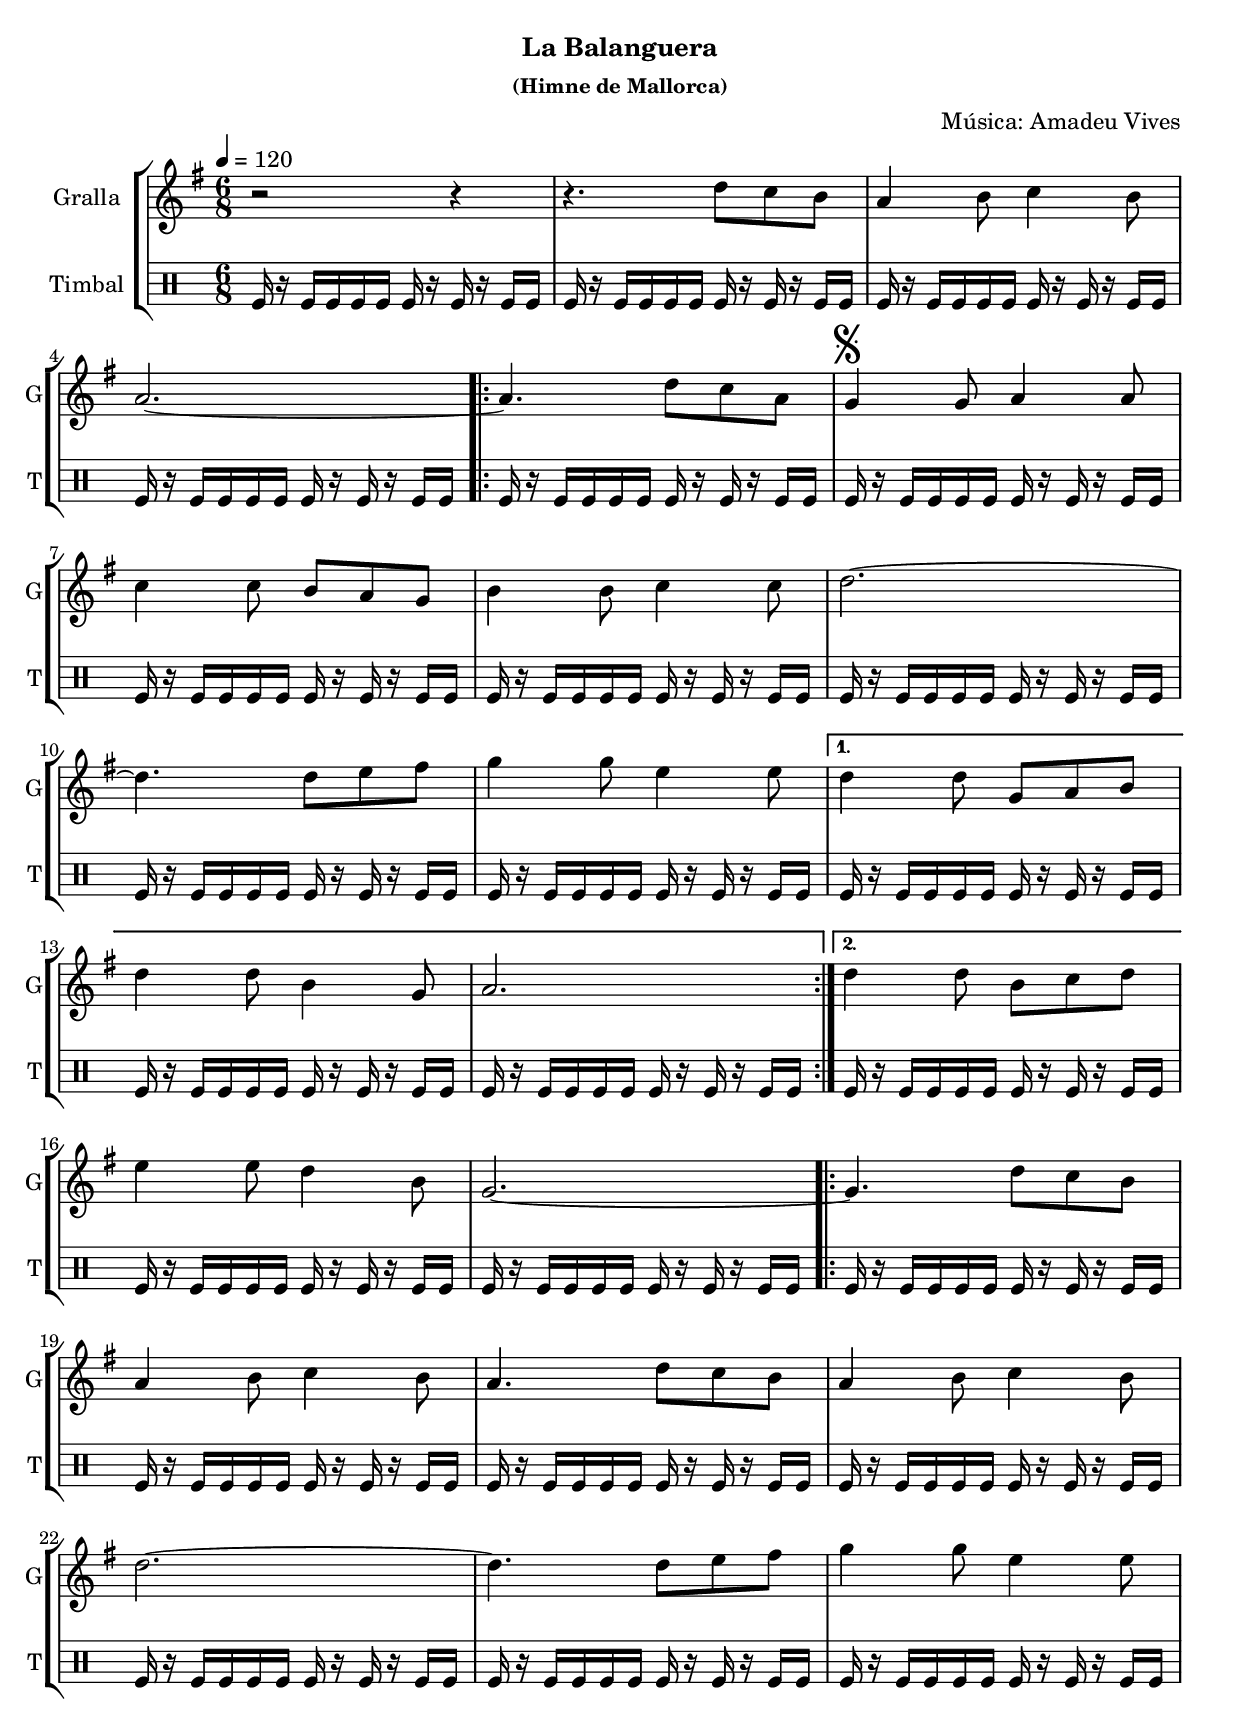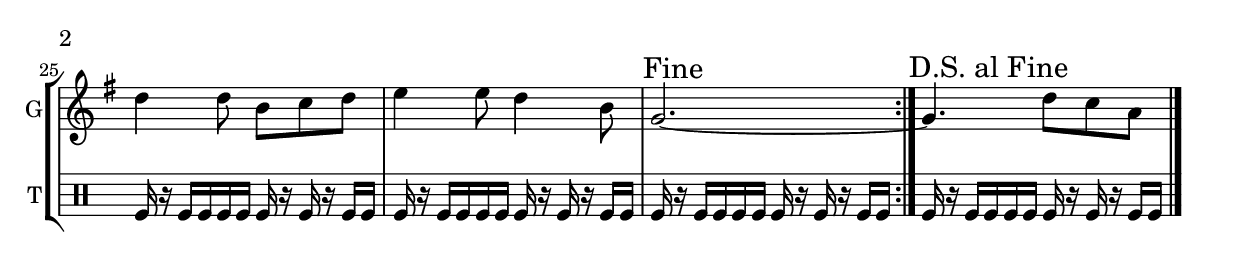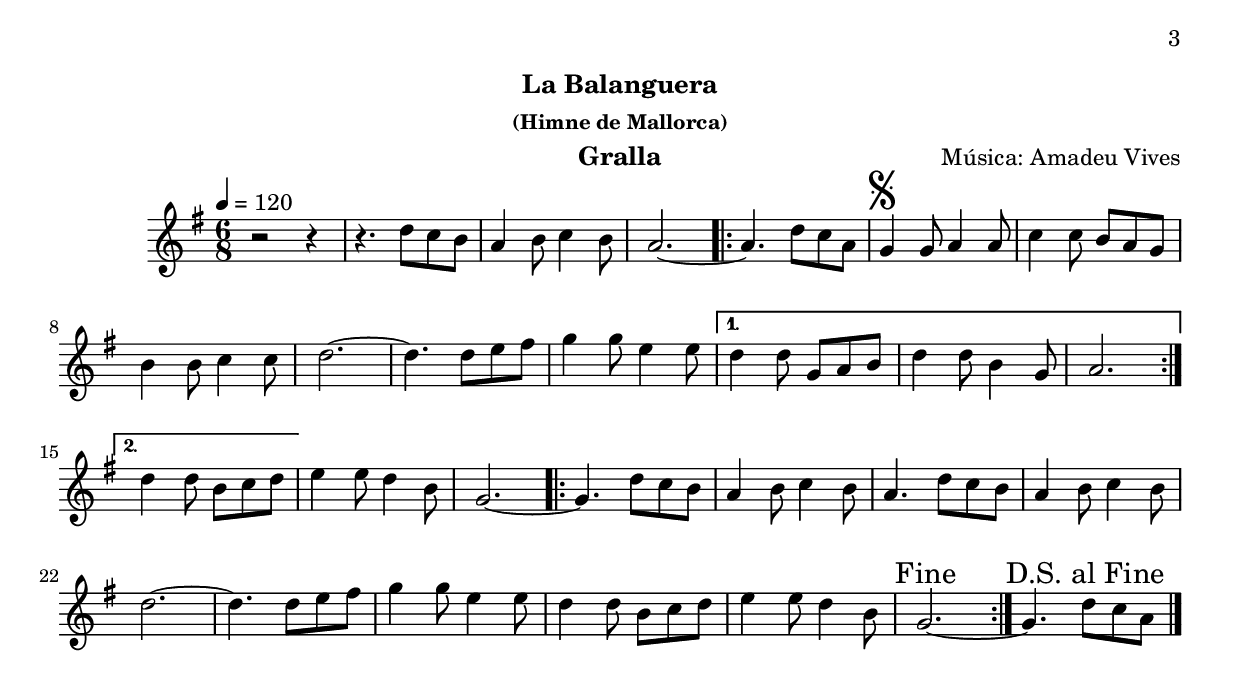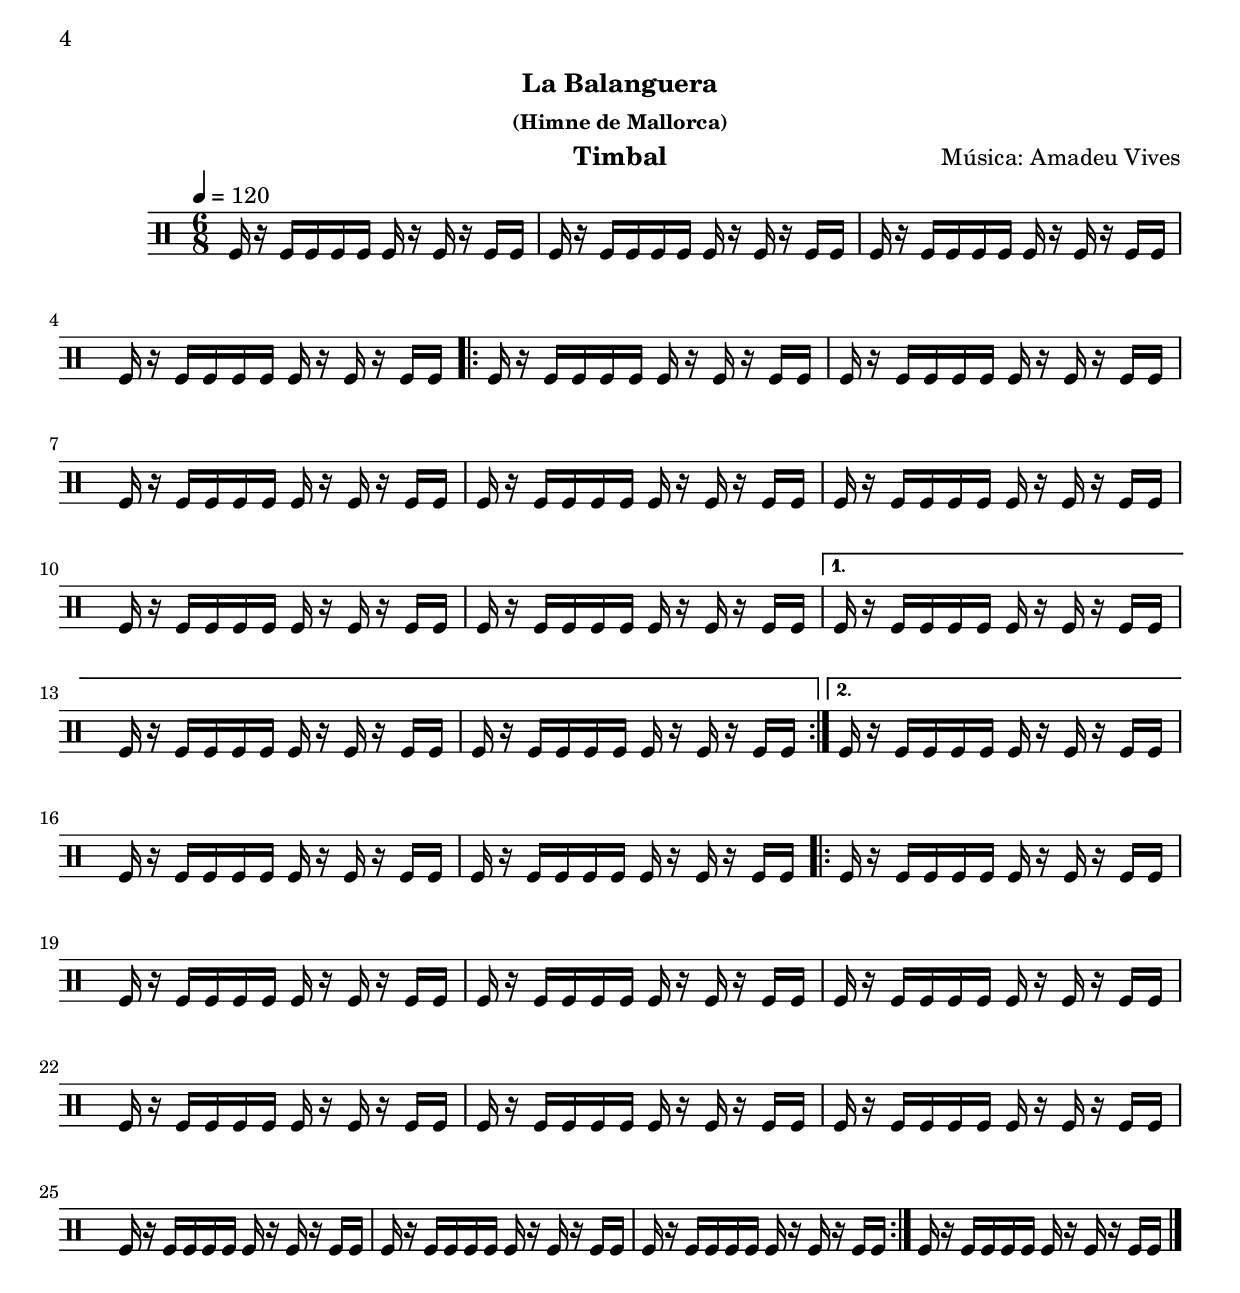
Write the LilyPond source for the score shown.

\version "2.22.1"

\header {
  dedication=""
  title="    "
  subtitle="La Balanguera"
  subsubtitle="(Himne de Mallorca)"
  poet=""
  meter=""
  piece=""
  composer="Música: Amadeu Vives"
  arranger=""
  opus=""
  instrument=""
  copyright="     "
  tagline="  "
}

liniaroAa =
\relative d''
{
  \tempo 4=120
  \clef treble
  \key g \major
  \time 6/8
  r2 r4  |
  r4. d8 c b  |
  a4 b8 c4 b8  |
  a2. ~  |
  %05
  \repeat volta 2 { a4. d8 c a  |
  \mark \markup {\musicglyph #"scripts.segno"} g4 g8 a4 a8  |
  c4 c8 b a g  |
  b4 b8 c4 c8  |
  d2. ~  |
  %10
  d4. d8 e fis  |
  g4 g8 e4 e8 }
  \alternative { { d4 d8 g, a b  |
  d4 d8 b4 g8  |
  a2. }
  %15
  { d4 d8 b c d } }
  e4 e8 d4 b8  |
  g2. ~  |
  \repeat volta 2 { g4. d'8 c b  |
  a4 b8 c4 b8  |
  %20
  a4. d8 c b  |
  a4 b8 c4 b8  |
  d2. ~  |
  d4. d8 e fis  |
  g4 g8 e4 e8  |
  %25
  d4 d8 b c d  |
  e4 e8 d4 b8  |
  \mark "Fine" g2. ~  | }
  \mark "D.S. al Fine" g4. d'8 c a  \bar "|."
}

liniaroAb =
\drummode
{
  \tempo 4=120
  \time 6/8
  tomfl16 r tomfl tomfl tomfl tomfl tomfl r tomfl r tomfl tomfl  |
  tomfl16 r tomfl tomfl tomfl tomfl tomfl r tomfl r tomfl tomfl  |
  tomfl16 r tomfl tomfl tomfl tomfl tomfl r tomfl r tomfl tomfl  |
  tomfl16 r tomfl tomfl tomfl tomfl tomfl r tomfl r tomfl tomfl  |
  %05
  \repeat volta 2 { tomfl16 r tomfl tomfl tomfl tomfl tomfl r tomfl r tomfl tomfl  |
  tomfl16 r tomfl tomfl tomfl tomfl tomfl r tomfl r tomfl tomfl  |
  tomfl16 r tomfl tomfl tomfl tomfl tomfl r tomfl r tomfl tomfl  |
  tomfl16 r tomfl tomfl tomfl tomfl tomfl r tomfl r tomfl tomfl  |
  tomfl16 r tomfl tomfl tomfl tomfl tomfl r tomfl r tomfl tomfl  |
  %10
  tomfl16 r tomfl tomfl tomfl tomfl tomfl r tomfl r tomfl tomfl  |
  tomfl16 r tomfl tomfl tomfl tomfl tomfl r tomfl r tomfl tomfl }
  \alternative { { tomfl16 r tomfl tomfl tomfl tomfl tomfl r tomfl r tomfl tomfl  |
  tomfl16 r tomfl tomfl tomfl tomfl tomfl r tomfl r tomfl tomfl  |
  tomfl16 r tomfl tomfl tomfl tomfl tomfl r tomfl r tomfl tomfl }
  %15
  { tomfl16 r tomfl tomfl tomfl tomfl tomfl r tomfl r tomfl tomfl } }
  tomfl16 r tomfl tomfl tomfl tomfl tomfl r tomfl r tomfl tomfl  |
  tomfl16 r tomfl tomfl tomfl tomfl tomfl r tomfl r tomfl tomfl  |
  \repeat volta 2 { tomfl16 r tomfl tomfl tomfl tomfl tomfl r tomfl r tomfl tomfl  |
  tomfl16 r tomfl tomfl tomfl tomfl tomfl r tomfl r tomfl tomfl  |
  %20
  tomfl16 r tomfl tomfl tomfl tomfl tomfl r tomfl r tomfl tomfl  |
  tomfl16 r tomfl tomfl tomfl tomfl tomfl r tomfl r tomfl tomfl  |
  tomfl16 r tomfl tomfl tomfl tomfl tomfl r tomfl r tomfl tomfl  |
  tomfl16 r tomfl tomfl tomfl tomfl tomfl r tomfl r tomfl tomfl  |
  tomfl16 r tomfl tomfl tomfl tomfl tomfl r tomfl r tomfl tomfl  |
  %25
  tomfl16 r tomfl tomfl tomfl tomfl tomfl r tomfl r tomfl tomfl  |
  tomfl16 r tomfl tomfl tomfl tomfl tomfl r tomfl r tomfl tomfl  |
  tomfl16 r tomfl tomfl tomfl tomfl tomfl r tomfl r tomfl tomfl  | }
  tomfl16 r tomfl tomfl tomfl tomfl tomfl r tomfl r tomfl tomfl  \bar "|."
}

\bookpart {
  \score {
    \new StaffGroup {
      \override Score.RehearsalMark #'self-alignment-X = #LEFT
      <<
        \new Staff \with {instrumentName = #"Gralla" shortInstrumentName = #"G"} \liniaroAa
        \new DrumStaff \with {instrumentName = #"Timbal" shortInstrumentName = #"T"} \liniaroAb
      >>
    }
    \layout {}
  }
  \score { \unfoldRepeats
    \new StaffGroup {
      \override Score.RehearsalMark #'self-alignment-X = #LEFT
      <<
        \new Staff \with {instrumentName = #"Gralla" shortInstrumentName = #"G"} \liniaroAa
        \new DrumStaff \with {instrumentName = #"Timbal" shortInstrumentName = #"T"} \liniaroAb
      >>
    }
    \midi {}
  }
}

\bookpart {
  \header {instrument="Gralla"}
  \score {
    \new StaffGroup {
      \override Score.RehearsalMark #'self-alignment-X = #LEFT
      <<
        \new Staff \liniaroAa
      >>
    }
    \layout {}
  }
  \score { \unfoldRepeats
    \new StaffGroup {
      \override Score.RehearsalMark #'self-alignment-X = #LEFT
      <<
        \new Staff \liniaroAa
      >>
    }
    \midi {}
  }
}

\bookpart {
  \header {instrument="Timbal"}
  \score {
    \new StaffGroup {
      \override Score.RehearsalMark #'self-alignment-X = #LEFT
      <<
        \new DrumStaff \liniaroAb
      >>
    }
    \layout {}
  }
  \score { \unfoldRepeats
    \new StaffGroup {
      \override Score.RehearsalMark #'self-alignment-X = #LEFT
      <<
        \new DrumStaff \liniaroAb
      >>
    }
    \midi {}
  }
}

